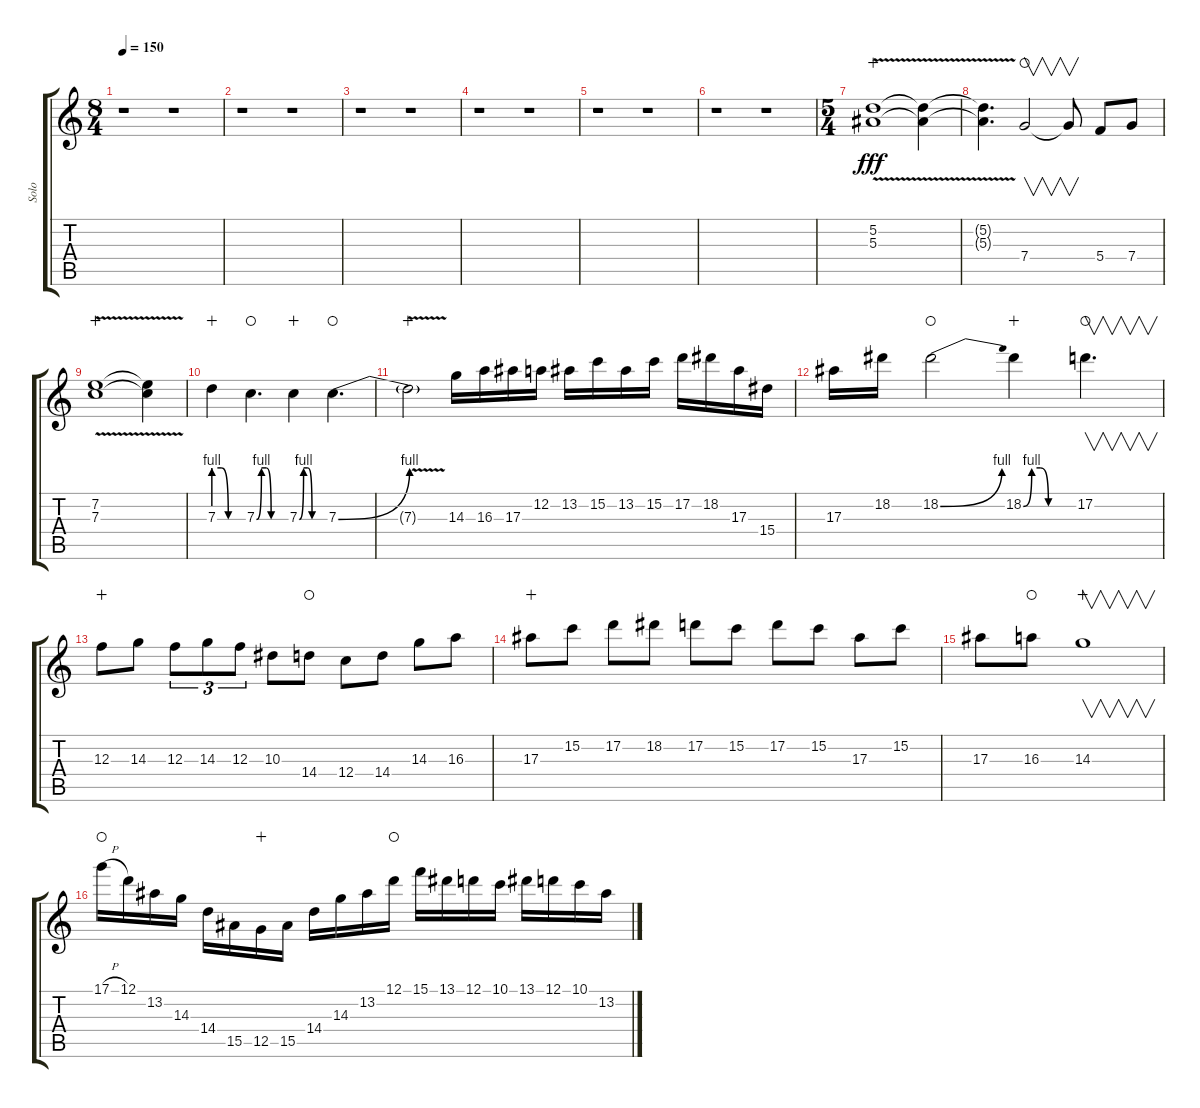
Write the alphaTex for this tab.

\track ("Solo" "Solo") {instrument distortionguitar}
\staff {score tabs}
\tuning (D4 A3 F3 C3 G2 C2) {hide}
\ts (8 4)
\tempo 150
\clef g2
\ks c
r.1{dy fff} r.1 |
r.1 r.1 |
r.1 r.1 |
r.1 r.1 |
r.1 r.1 |
r.1 r.1 |
\ts (5 4)
(5.2{v} 5.3{v}).1{wahc} (5.2{v t} 5.3{v t}).4 |
(5.2{v t} 5.3{v t}).4{d} 7.4.2{v waho} 7.4{t}.8{v} 5.4.8 7.4.8 |
(7.2{v} 7.3{v}).1{wahc} (7.2{v t} 7.3{v t}).4 |
7.3{be (custom 0 4 15 4 30 0 60 0)}.4{wahc} 7.3{be (custom 0 0 10 4 20 4 30 0 60 0)}.4{d waho} 7.3{be (custom 0 0 10 4 20 4 30 0 60 0)}.4{wahc} 7.3{be (bend 0 0 60 4)}.4{d waho} |
7.3{v t}.2{wahc} 14.3.16 16.3.16 17.3.16 12.2.16 13.2.16 15.2.16 13.2.16 15.2.16 17.2.16 18.2.16 17.3.16 15.4.16 |
17.3.16 18.2.16 18.2{be (bend 0 0 60 4)}.2{waho} 18.2{be (custom 0 0 10 4 20 4 30 0 60 0)}.4{wahc} 17.2.4{v d waho} |
12.3.8{wahc} 14.3.8 12.3.8{tu (3 2)} 14.3.8{tu (3 2)} 12.3.8{tu (3 2)} 10.3.8 14.4.8{waho} 12.4.8 14.4.8 14.3.8 16.3.8 |
17.3.8{wahc} 15.2.8 17.2.8 18.2.8 17.2.8 15.2.8 17.2.8 15.2.8 17.3.8 15.2.8 |
17.3.8 16.3.8{waho} 14.3.1{v wahc} |
17.1{h}.16{waho} 12.1.16 13.2.16 14.3.16 14.4.16 15.5.16 12.5.16{wahc} 15.5.16 14.4.16 14.3.16 13.2.16 12.1.16{waho} 15.1.16 13.1.16 12.1.16 10.1.16 13.1.16 12.1.16 10.1.16 13.2.16
